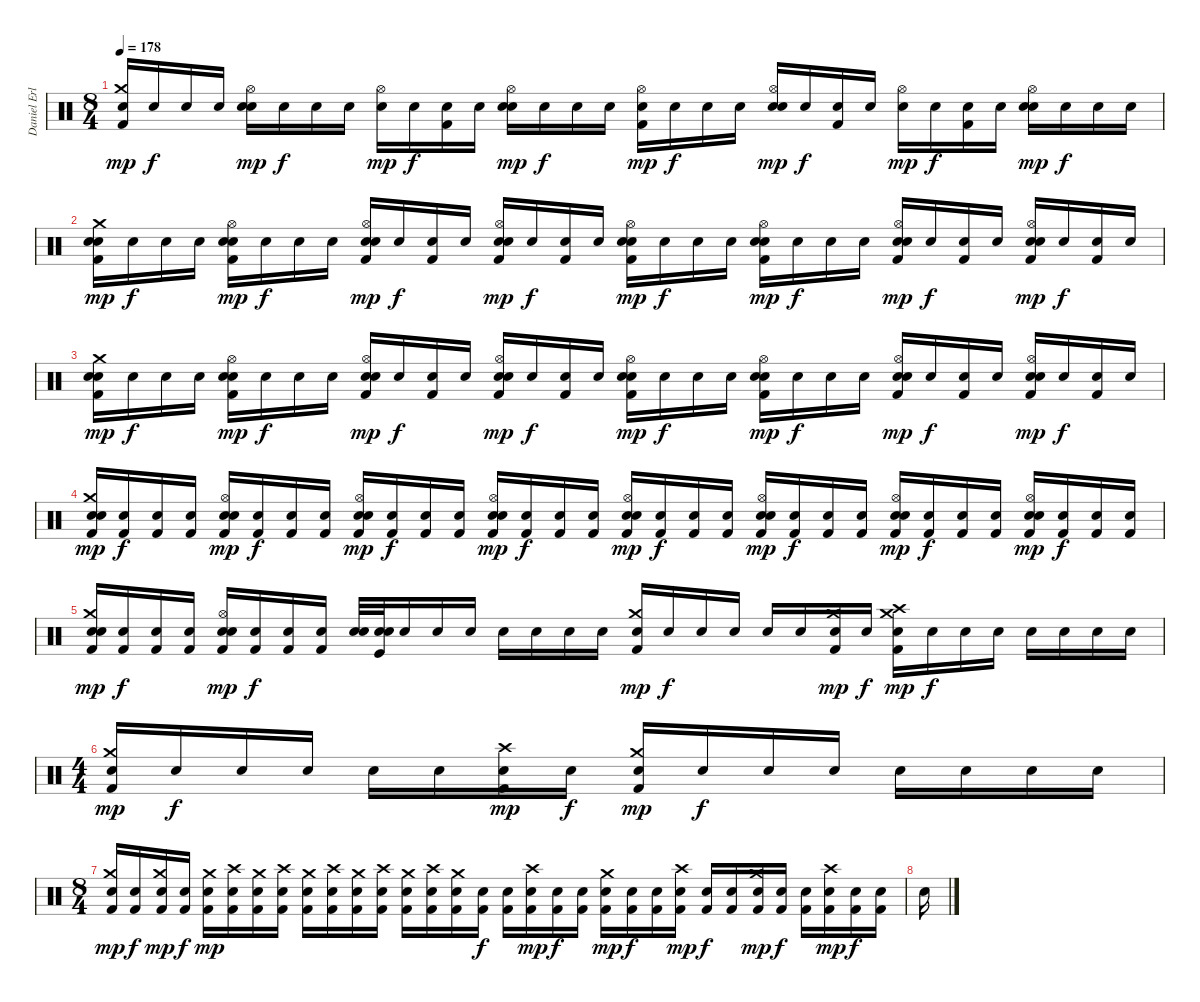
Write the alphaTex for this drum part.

\track ("Daniel Erlandson" "Daniel Erl") {instrument percussion}
\staff {score}
\articulation defaults
\ts (8 4)
\tempo 178
\clef neutral
\ks c
("Snare (hit)"{x} "Crash medium (hit)" "Kick (hit) 2").16{dy mp} "Snare (hit)"{x}.16{dy f} "Snare (hit)"{x}.16 "Snare (hit)"{x}.16 ("Snare (hit)"{x} "Hi-Hat (open)" "Electric Snare (hit)").16{dy mp} "Snare (hit)"{x}.16{dy f} "Snare (hit)"{x}.16 "Snare (hit)"{x}.16 ("Snare (hit)"{x} "Hi-Hat (open)").16{dy mp} "Snare (hit)"{x}.16{dy f} ("Snare (hit)"{x} "Kick (hit) 2").16 "Snare (hit)"{x}.16 ("Snare (hit)"{x} "Hi-Hat (open)" "Electric Snare (hit)").16{dy mp} "Snare (hit)"{x}.16{dy f} "Snare (hit)"{x}.16 "Snare (hit)"{x}.16 ("Snare (hit)"{x} "Hi-Hat (open)" "Kick (hit) 2").16{dy mp} "Snare (hit)"{x}.16{dy f} "Snare (hit)"{x}.16 "Snare (hit)"{x}.16 ("Snare (hit)"{x} "Hi-Hat (open)" "Electric Snare (hit)").16{dy mp} "Snare (hit)"{x}.16{dy f} ("Snare (hit)"{x} "Kick (hit) 2").16 "Snare (hit)"{x}.16 ("Snare (hit)"{x} "Hi-Hat (open)").16{dy mp} "Snare (hit)"{x}.16{dy f} ("Snare (hit)"{x} "Kick (hit) 2").16 "Snare (hit)"{x}.16 ("Snare (hit)"{x} "Hi-Hat (open)" "Electric Snare (hit)").16{dy mp} "Snare (hit)"{x}.16{dy f} "Snare (hit)"{x}.16 "Snare (hit)"{x}.16 |
("Snare (hit)"{x} "Crash medium (hit)" "Electric Snare (hit)" "Kick (hit) 2").16{dy mp} "Snare (hit)"{x}.16{dy f} "Snare (hit)"{x}.16 "Snare (hit)"{x}.16 ("Snare (hit)"{x} "Hi-Hat (open)" "Electric Snare (hit)" "Kick (hit) 2").16{dy mp} "Snare (hit)"{x}.16{dy f} "Snare (hit)"{x}.16 "Snare (hit)"{x}.16 ("Snare (hit)"{x} "Hi-Hat (open)" "Electric Snare (hit)" "Kick (hit) 2").16{dy mp} "Snare (hit)"{x}.16{dy f} ("Snare (hit)"{x} "Kick (hit) 2").16 "Snare (hit)"{x}.16 ("Snare (hit)"{x} "Hi-Hat (open)" "Electric Snare (hit)" "Kick (hit) 2").16{dy mp} "Snare (hit)"{x}.16{dy f} ("Snare (hit)"{x} "Kick (hit) 2").16 "Snare (hit)"{x}.16 ("Snare (hit)"{x} "Hi-Hat (open)" "Electric Snare (hit)" "Kick (hit) 2").16{dy mp} "Snare (hit)"{x}.16{dy f} "Snare (hit)"{x}.16 "Snare (hit)"{x}.16 ("Snare (hit)"{x} "Hi-Hat (open)" "Electric Snare (hit)" "Kick (hit) 2").16{dy mp} "Snare (hit)"{x}.16{dy f} "Snare (hit)"{x}.16 "Snare (hit)"{x}.16 ("Snare (hit)"{x} "Hi-Hat (open)" "Electric Snare (hit)" "Kick (hit) 2").16{dy mp} "Snare (hit)"{x}.16{dy f} ("Snare (hit)"{x} "Kick (hit) 2").16 "Snare (hit)"{x}.16 ("Snare (hit)"{x} "Hi-Hat (open)" "Electric Snare (hit)" "Kick (hit) 2").16{dy mp} "Snare (hit)"{x}.16{dy f} ("Snare (hit)"{x} "Kick (hit) 2").16 "Snare (hit)"{x}.16 |
("Snare (hit)"{x} "Crash medium (hit)" "Electric Snare (hit)" "Kick (hit) 2").16{dy mp} "Snare (hit)"{x}.16{dy f} "Snare (hit)"{x}.16 "Snare (hit)"{x}.16 ("Snare (hit)"{x} "Hi-Hat (open)" "Electric Snare (hit)" "Kick (hit) 2").16{dy mp} "Snare (hit)"{x}.16{dy f} "Snare (hit)"{x}.16 "Snare (hit)"{x}.16 ("Snare (hit)"{x} "Hi-Hat (open)" "Electric Snare (hit)" "Kick (hit) 2").16{dy mp} "Snare (hit)"{x}.16{dy f} ("Snare (hit)"{x} "Kick (hit) 2").16 "Snare (hit)"{x}.16 ("Snare (hit)"{x} "Hi-Hat (open)" "Electric Snare (hit)" "Kick (hit) 2").16{dy mp} "Snare (hit)"{x}.16{dy f} ("Snare (hit)"{x} "Kick (hit) 2").16 "Snare (hit)"{x}.16 ("Snare (hit)"{x} "Hi-Hat (open)" "Electric Snare (hit)" "Kick (hit) 2").16{dy mp} "Snare (hit)"{x}.16{dy f} "Snare (hit)"{x}.16 "Snare (hit)"{x}.16 ("Snare (hit)"{x} "Hi-Hat (open)" "Electric Snare (hit)" "Kick (hit) 2").16{dy mp} "Snare (hit)"{x}.16{dy f} "Snare (hit)"{x}.16 "Snare (hit)"{x}.16 ("Snare (hit)"{x} "Hi-Hat (open)" "Electric Snare (hit)" "Kick (hit) 2").16{dy mp} "Snare (hit)"{x}.16{dy f} ("Snare (hit)"{x} "Kick (hit) 2").16 "Snare (hit)"{x}.16 ("Snare (hit)"{x} "Hi-Hat (open)" "Electric Snare (hit)" "Kick (hit) 2").16{dy mp} "Snare (hit)"{x}.16{dy f} ("Snare (hit)"{x} "Kick (hit) 2").16 "Snare (hit)"{x}.16 |
("Snare (hit)"{x} "Crash medium (hit)" "Electric Snare (hit)" "Kick (hit) 2").16{dy mp} ("Snare (hit)"{x} "Kick (hit) 2").16{dy f} ("Snare (hit)"{x} "Kick (hit) 2").16 ("Snare (hit)"{x} "Kick (hit) 2").16 ("Snare (hit)"{x} "Hi-Hat (open)" "Electric Snare (hit)" "Kick (hit) 2").16{dy mp} ("Snare (hit)"{x} "Kick (hit) 2").16{dy f} ("Snare (hit)"{x} "Kick (hit) 2").16 ("Snare (hit)"{x} "Kick (hit) 2").16 ("Snare (hit)"{x} "Hi-Hat (open)" "Electric Snare (hit)" "Kick (hit) 2").16{dy mp} ("Snare (hit)"{x} "Kick (hit) 2").16{dy f} ("Snare (hit)"{x} "Kick (hit) 2").16 ("Snare (hit)"{x} "Kick (hit) 2").16 ("Snare (hit)"{x} "Hi-Hat (open)" "Electric Snare (hit)" "Kick (hit) 2").16{dy mp} ("Snare (hit)"{x} "Kick (hit) 2").16{dy f} ("Snare (hit)"{x} "Kick (hit) 2").16 ("Snare (hit)"{x} "Kick (hit) 2").16 ("Snare (hit)"{x} "Hi-Hat (open)" "Electric Snare (hit)" "Kick (hit) 2").16{dy mp} ("Snare (hit)"{x} "Kick (hit) 2").16{dy f} ("Snare (hit)"{x} "Kick (hit) 2").16 ("Snare (hit)"{x} "Kick (hit) 2").16 ("Snare (hit)"{x} "Hi-Hat (open)" "Electric Snare (hit)" "Kick (hit) 2").16{dy mp} ("Snare (hit)"{x} "Kick (hit) 2").16{dy f} ("Snare (hit)"{x} "Kick (hit) 2").16 ("Snare (hit)"{x} "Kick (hit) 2").16 ("Snare (hit)"{x} "Hi-Hat (open)" "Electric Snare (hit)" "Kick (hit) 2").16{dy mp} ("Snare (hit)"{x} "Kick (hit) 2").16{dy f} ("Snare (hit)"{x} "Kick (hit) 2").16 ("Snare (hit)"{x} "Kick (hit) 2").16 ("Snare (hit)"{x} "Hi-Hat (open)" "Electric Snare (hit)" "Kick (hit) 2").16{dy mp} ("Snare (hit)"{x} "Kick (hit) 2").16{dy f} ("Snare (hit)"{x} "Kick (hit) 2").16 ("Snare (hit)"{x} "Kick (hit) 2").16 |
("Snare (hit)"{x} "Crash medium (hit)" "Electric Snare (hit)" "Kick (hit) 2").16{dy mp} ("Snare (hit)"{x} "Kick (hit) 2").16{dy f} ("Snare (hit)"{x} "Kick (hit) 2").16 ("Snare (hit)"{x} "Kick (hit) 2").16 ("Snare (hit)"{x} "Hi-Hat (open)" "Electric Snare (hit)" "Kick (hit) 2").16{dy mp} ("Snare (hit)"{x} "Kick (hit) 2").16{dy f} ("Snare (hit)"{x} "Kick (hit) 2").16 ("Snare (hit)"{x} "Kick (hit) 2").16 ("Snare (hit)"{x} "Electric Snare (hit)").32 ("Snare (hit)" "Electric Snare (hit)" "Kick (hit)").32 "Snare (hit)"{x}.16 "Snare (hit)"{x}.16 "Snare (hit)"{x}.16 "Snare (hit)"{x}.16 "Snare (hit)"{x}.16 "Snare (hit)"{x}.16 "Snare (hit)"{x}.16 ("Snare (hit)"{x} "Crash medium (hit)" "Kick (hit) 2").16{dy mp} "Snare (hit)"{x}.16{dy f} "Snare (hit)"{x}.16 "Snare (hit)"{x}.16 "Snare (hit)"{x}.16 "Snare (hit)"{x}.16 ("Snare (hit)"{x} "Crash medium (hit)" "Kick (hit) 2").16{dy mp} "Snare (hit)"{x}.16{dy f} ("Snare (hit)"{x} "Crash high (hit)" "Crash medium (hit)" "Kick (hit) 2").16{dy mp} "Snare (hit)"{x}.16{dy f} "Snare (hit)"{x}.16 "Snare (hit)"{x}.16 "Snare (hit)"{x}.16 "Snare (hit)"{x}.16 "Snare (hit)"{x}.16 "Snare (hit)"{x}.16 |
\ts (4 4)
("Snare (hit)"{x} "Crash medium (hit)" "Kick (hit) 2").16{dy mp} "Snare (hit)"{x}.16{dy f} "Snare (hit)"{x}.16 "Snare (hit)"{x}.16 "Snare (hit)"{x}.16 "Snare (hit)"{x}.16 ("Snare (hit)"{x} "Crash high (hit)" "Kick (hit) 2").16{dy mp} "Snare (hit)"{x}.16{dy f} ("Snare (hit)"{x} "Crash medium (hit)" "Kick (hit) 2").16{dy mp} "Snare (hit)"{x}.16{dy f} "Snare (hit)"{x}.16 "Snare (hit)"{x}.16 "Snare (hit)"{x}.16 "Snare (hit)"{x}.16 "Snare (hit)"{x}.16 "Snare (hit)"{x}.16 |
\ts (8 4)
("Snare (hit)"{x} "Crash medium (hit)" "Kick (hit) 2").16{dy mp} ("Snare (hit)"{x} "Kick (hit) 2").16{dy f} ("Snare (hit)"{x} "Crash medium (hit)" "Kick (hit) 2").16{dy mp} ("Snare (hit)"{x} "Kick (hit) 2").16{dy f} ("Snare (hit)"{x} "Crash medium (hit)" "Kick (hit) 2").16{dy mp} ("Snare (hit)"{x} "Crash high (hit)" "Kick (hit) 2").16 ("Snare (hit)"{x} "Crash medium (hit)" "Kick (hit) 2").16 ("Snare (hit)"{x} "Crash high (hit)" "Kick (hit) 2").16 ("Snare (hit)"{x} "Crash medium (hit)" "Kick (hit) 2").16 ("Snare (hit)"{x} "Crash high (hit)" "Kick (hit) 2").16 ("Snare (hit)"{x} "Crash medium (hit)" "Kick (hit) 2").16 ("Snare (hit)"{x} "Crash high (hit)" "Kick (hit) 2").16 ("Snare (hit)"{x} "Crash medium (hit)" "Kick (hit) 2").16 ("Snare (hit)"{x} "Crash high (hit)" "Kick (hit) 2").16 ("Snare (hit)"{x} "Crash medium (hit)" "Kick (hit) 2").16 ("Snare (hit)"{x} "Kick (hit) 2").16{dy f} ("Snare (hit)"{x} "Kick (hit) 2").16 ("Snare (hit)"{x} "Crash high (hit)" "Kick (hit) 2").16{dy mp} ("Snare (hit)"{x} "Kick (hit) 2").16{dy f} ("Snare (hit)"{x} "Kick (hit) 2").16 ("Snare (hit)"{x} "Crash medium (hit)" "Kick (hit) 2").16{dy mp} ("Snare (hit)"{x} "Kick (hit) 2").16{dy f} ("Snare (hit)"{x} "Kick (hit) 2").16 ("Snare (hit)"{x} "Crash high (hit)" "Kick (hit) 2").16{dy mp} ("Snare (hit)"{x} "Kick (hit) 2").16{dy f} ("Snare (hit)"{x} "Kick (hit) 2").16 ("Snare (hit)"{x} "Crash medium (hit)" "Kick (hit) 2").16{dy mp} ("Snare (hit)"{x} "Kick (hit) 2").16{dy f} ("Snare (hit)"{x} "Kick (hit) 2").16 ("Snare (hit)"{x} "Crash high (hit)" "Kick (hit) 2").16{dy mp} ("Snare (hit)"{x} "Kick (hit) 2").16{dy f} ("Snare (hit)"{x} "Kick (hit) 2").16 |
"Snare (hit)"{x}.16
